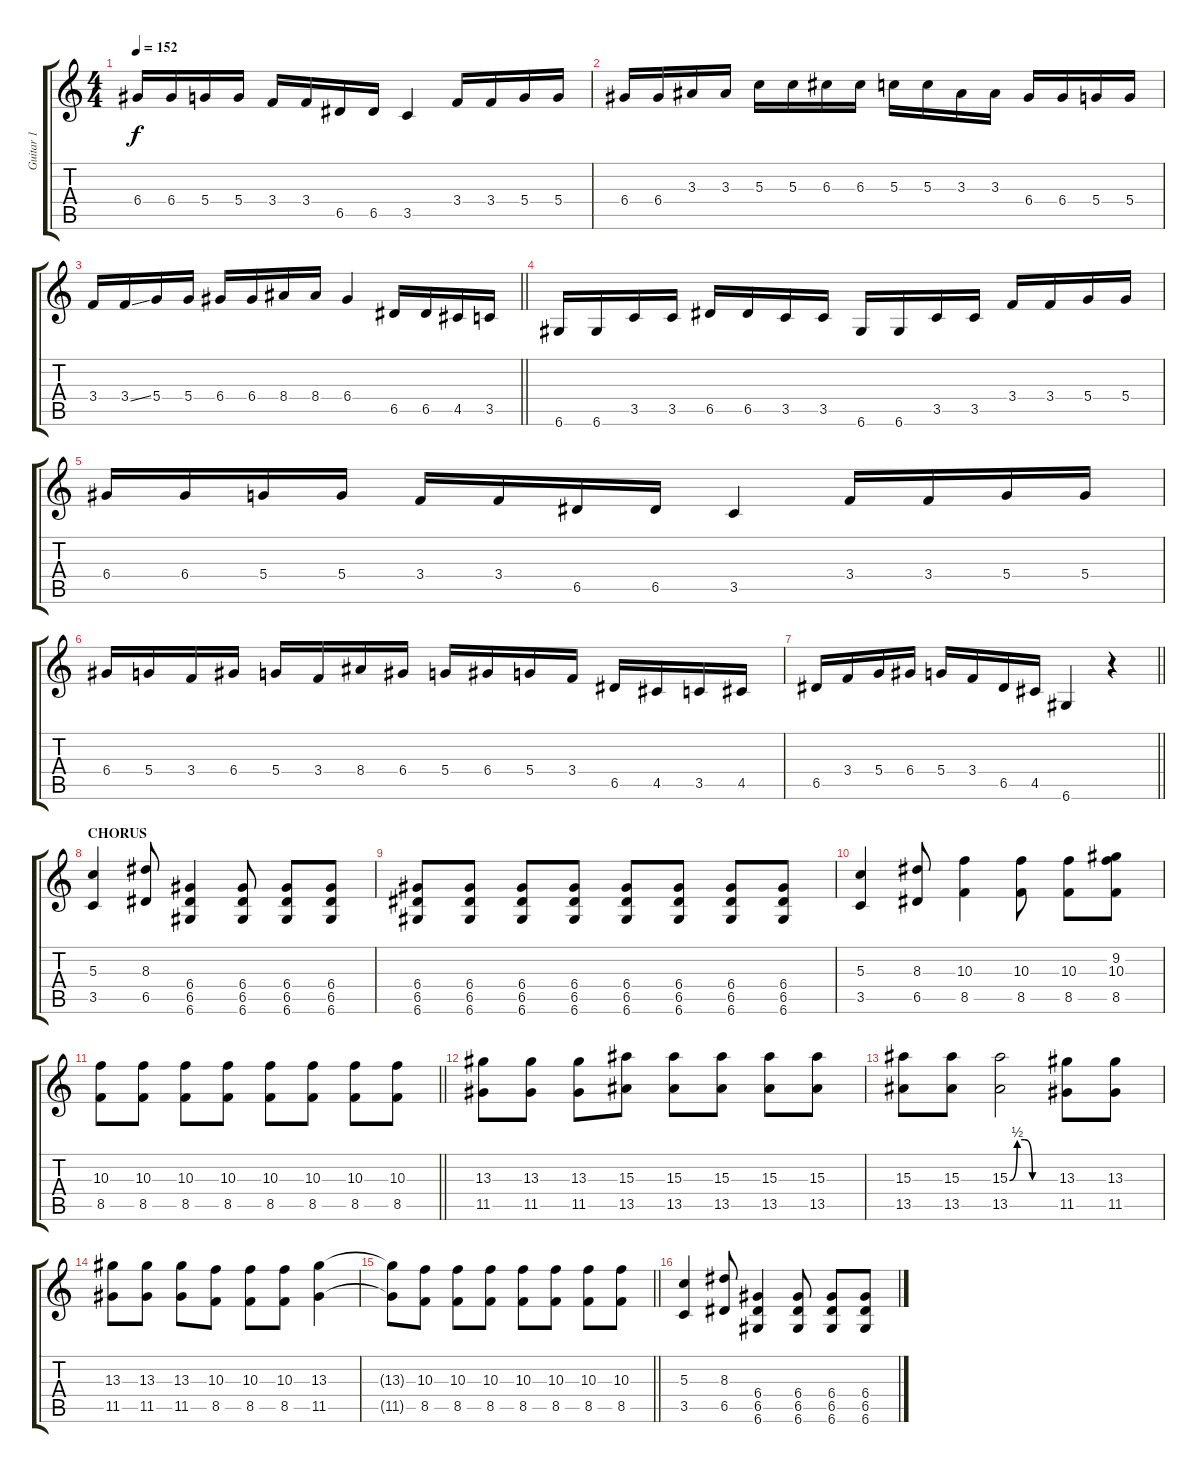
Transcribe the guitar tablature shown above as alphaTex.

\track ("Guitar 1" "Guitar 1") {instrument distortionguitar}
\staff {score tabs}
\tuning (E4 B3 G3 D3 A2 D2) {hide}
\ts (4 4)
\tempo 152
\clef g2
\ks c
6.4.16{dy f} 6.4.16 5.4.16 5.4.16 3.4.16 3.4.16 6.5.16 6.5.16 3.5.4 3.4.16 3.4.16 5.4.16 5.4.16 |
6.4.16 6.4.16 3.3.16 3.3.16 5.3.16 5.3.16 6.3.16 6.3.16 5.3.16 5.3.16 3.3.16 3.3.16 6.4.16 6.4.16 5.4.16 5.4.16 |
\barLineRight lightlight
3.4.16 3.4{ss}.16 5.4.16 5.4.16 6.4.16 6.4.16 8.4.16 8.4.16 6.4.4 6.5.16 6.5.16 4.5.16 3.5.16 |
6.6.16 6.6.16 3.5.16 3.5.16 6.5.16 6.5.16 3.5.16 3.5.16 6.6.16 6.6.16 3.5.16 3.5.16 3.4.16 3.4.16 5.4.16 5.4.16 |
6.4.16 6.4.16 5.4.16 5.4.16 3.4.16 3.4.16 6.5.16 6.5.16 3.5.4 3.4.16 3.4.16 5.4.16 5.4.16 |
6.4.16 5.4.16 3.4.16 6.4.16 5.4.16 3.4.16 8.4.16 6.4.16 5.4.16 6.4.16 5.4.16 3.4.16 6.5.16 4.5.16 3.5.16 4.5.16 |
\barLineRight lightlight
6.5.16 3.4.16 5.4.16 6.4.16 5.4.16 3.4.16 6.5.16 4.5.16 6.6.4 r.4 |
\section ("" "CHORUS")
(5.3 3.5).4 (8.3 6.5).8 (6.4 6.5 6.6).4 (6.4 6.5 6.6).8 (6.4 6.5 6.6).8 (6.4 6.5 6.6).8 |
(6.4 6.5 6.6).8 (6.4 6.5 6.6).8 (6.4 6.5 6.6).8 (6.4 6.5 6.6).8 (6.4 6.5 6.6).8 (6.4 6.5 6.6).8 (6.4 6.5 6.6).8 (6.4 6.5 6.6).8 |
(5.3 3.5).4 (8.3 6.5).8 (10.3 8.5).4 (10.3 8.5).8 (10.3 8.5).8 (9.2 10.3 8.5).8 |
\barLineRight lightlight
(10.3 8.5).8 (10.3 8.5).8 (10.3 8.5).8 (10.3 8.5).8 (10.3 8.5).8 (10.3 8.5).8 (10.3 8.5).8 (10.3 8.5).8 |
(13.3 11.5).8 (13.3 11.5).8 (13.3 11.5).8 (15.3 13.5).8 (15.3 13.5).8 (15.3 13.5).8 (15.3 13.5).8 (15.3 13.5).8 |
(15.3 13.5).8 (15.3 13.5).8 (15.3{be (custom 0 0 10 2 20 2 30 0 60 0)} 13.5).2 (13.3 11.5).8 (13.3 11.5).8 |
(13.3 11.5).8 (13.3 11.5).8 (13.3 11.5).8 (10.3 8.5).8 (10.3 8.5).8 (10.3 8.5).8 (13.3 11.5).4 |
\barLineRight lightlight
(13.3{t} 11.5{t}).8 (10.3 8.5).8 (10.3 8.5).8 (10.3 8.5).8 (10.3 8.5).8 (10.3 8.5).8 (10.3 8.5).8 (10.3 8.5).8 |
(5.3 3.5).4 (8.3 6.5).8 (6.4 6.5 6.6).4 (6.4 6.5 6.6).8 (6.4 6.5 6.6).8 (6.4 6.5 6.6).8
